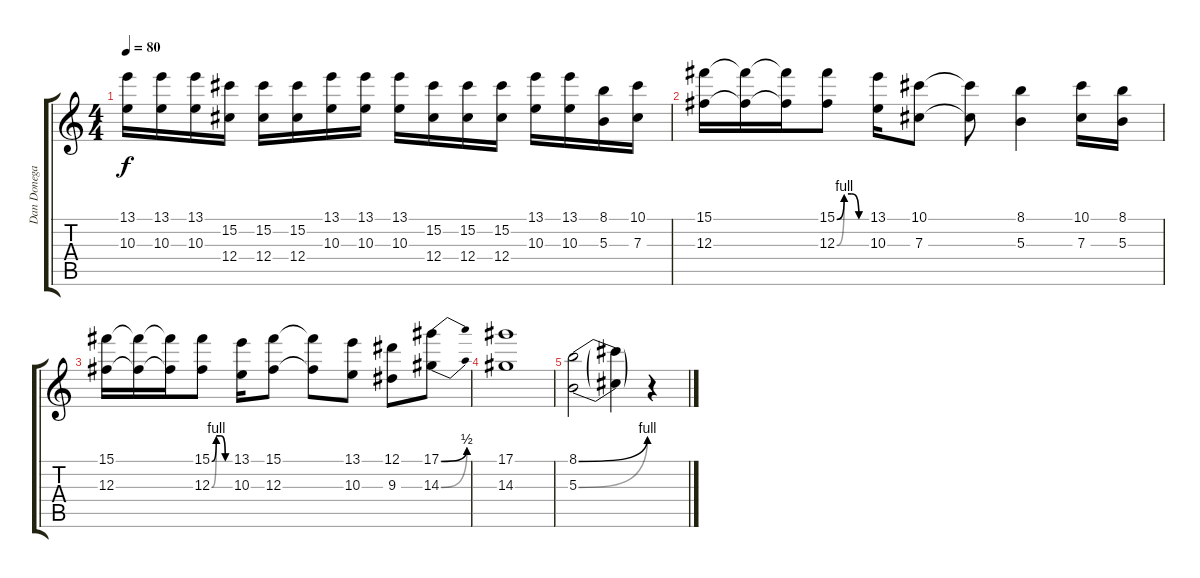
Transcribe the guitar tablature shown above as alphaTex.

\track ("Dan Donegan (Guitar 2)" "Dan Donega") {instrument distortionguitar}
\staff {score tabs}
\tuning (Eb4 Bb3 Gb3 Db3 Ab2 Db2) {hide}
\ts (4 4)
\tempo 80
\clef g2
\ks c
(13.1 10.3).16{dy f} (13.1 10.3).16 (13.1 10.3).16 (15.2 12.4).16 (15.2 12.4).16 (15.2 12.4).16 (13.1 10.3).16 (13.1 10.3).16 (13.1 10.3).16 (15.2 12.4).16 (15.2 12.4).16 (15.2 12.4).16 (13.1 10.3).16 (13.1 10.3).16 (8.1 5.3).16 (10.1 7.3).16 |
(15.1 12.3).16 (15.1{t} 12.3{t}).16 (15.1{t} 12.3{t}).16 (15.1{be (custom 0 0 15 4 30 4 45 0 60 0)} 12.3{be (custom 0 0 15 4 30 4 45 0 60 0)}).8 (13.1 10.3).16 (10.1 7.3).8 (10.1{t} 7.3{t}).8 (8.1 5.3).4 (10.1 7.3).16 (8.1 5.3).16 |
(15.1 12.3).16 (15.1{t} 12.3{t}).16 (15.1{t} 12.3{t}).16 (15.1{be (custom 0 0 15 4 30 4 45 0 60 0)} 12.3{be (custom 0 0 15 4 30 4 45 0 60 0)}).8 (13.1 10.3).16 (15.1 12.3).8 (15.1{t} 12.3{t}).8 (13.1 10.3).8 (12.1 9.3).8 (17.1{be (bend 0 0 60 2)} 14.3{be (bend 0 0 60 2)}).8 |
(17.1 14.3).1 |
(8.1{be (bend 0 0 60 4)} 5.3{be (bend 0 0 60 4)}).2 (8.1{t} 5.3{t}).4 r.4
